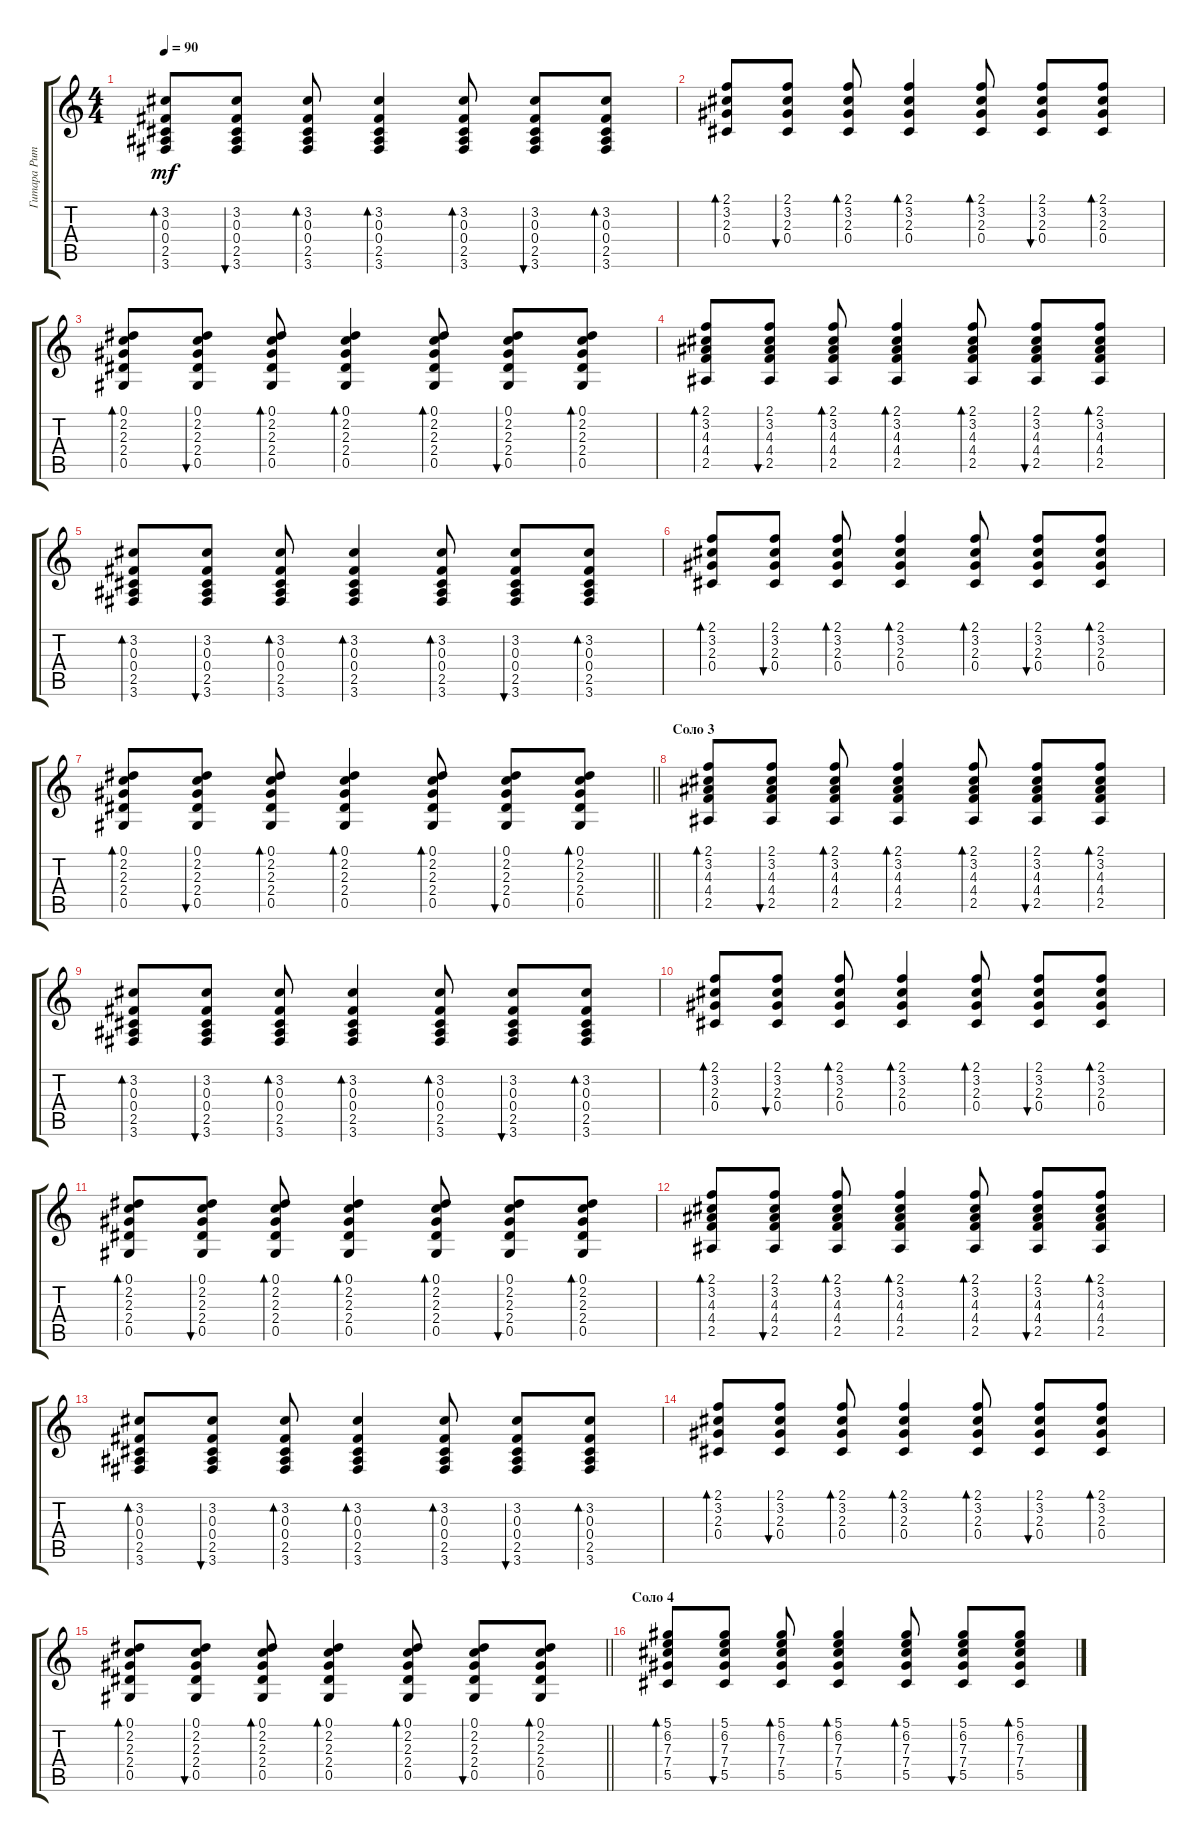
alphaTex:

\track ("Гитара Ритм 2" "Гитара Рит") {instrument acousticguitarsteel}
\staff {score tabs}
\tuning (Eb4 Bb3 Gb3 Db3 Ab2 Eb2) {hide}
\ts (4 4)
\tempo 90
\clef g2
\ks c
(3.2 0.3 0.4 2.5 3.6).8{bd 60 dy mf} (3.2 0.3 0.4 2.5 3.6).8{bu 60} (3.2 0.3 0.4 2.5 3.6).8{bd 60} (3.2 0.3 0.4 2.5 3.6).4{bd 60} (3.2 0.3 0.4 2.5 3.6).8{bd 60} (3.2 0.3 0.4 2.5 3.6).8{bu 60} (3.2 0.3 0.4 2.5 3.6).8{bd 60} |
(2.1 3.2 2.3 0.4).8{bd 60} (2.1 3.2 2.3 0.4).8{bu 60} (2.1 3.2 2.3 0.4).8{bd 60} (2.1 3.2 2.3 0.4).4{bd 60} (2.1 3.2 2.3 0.4).8{bd 60} (2.1 3.2 2.3 0.4).8{bu 60} (2.1 3.2 2.3 0.4).8{bd 60} |
(0.1 2.2 2.3 2.4 0.5).8{bd 60} (0.1 2.2 2.3 2.4 0.5).8{bu 60} (0.1 2.2 2.3 2.4 0.5).8{bd 60} (0.1 2.2 2.3 2.4 0.5).4{bd 60} (0.1 2.2 2.3 2.4 0.5).8{bd 60} (0.1 2.2 2.3 2.4 0.5).8{bu 60} (0.1 2.2 2.3 2.4 0.5).8{bd 60} |
(2.1 3.2 4.3 4.4 2.5).8{bd 60} (2.1 3.2 4.3 4.4 2.5).8{bu 60} (2.1 3.2 4.3 4.4 2.5).8{bd 60} (2.1 3.2 4.3 4.4 2.5).4{bd 60} (2.1 3.2 4.3 4.4 2.5).8{bd 60} (2.1 3.2 4.3 4.4 2.5).8{bu 60} (2.1 3.2 4.3 4.4 2.5).8{bd 60} |
(3.2 0.3 0.4 2.5 3.6).8{bd 60} (3.2 0.3 0.4 2.5 3.6).8{bu 60} (3.2 0.3 0.4 2.5 3.6).8{bd 60} (3.2 0.3 0.4 2.5 3.6).4{bd 60} (3.2 0.3 0.4 2.5 3.6).8{bd 60} (3.2 0.3 0.4 2.5 3.6).8{bu 60} (3.2 0.3 0.4 2.5 3.6).8{bd 60} |
(2.1 3.2 2.3 0.4).8{bd 60} (2.1 3.2 2.3 0.4).8{bu 60} (2.1 3.2 2.3 0.4).8{bd 60} (2.1 3.2 2.3 0.4).4{bd 60} (2.1 3.2 2.3 0.4).8{bd 60} (2.1 3.2 2.3 0.4).8{bu 60} (2.1 3.2 2.3 0.4).8{bd 60} |
\barLineRight lightlight
(0.1 2.2 2.3 2.4 0.5).8{bd 60} (0.1 2.2 2.3 2.4 0.5).8{bu 60} (0.1 2.2 2.3 2.4 0.5).8{bd 60} (0.1 2.2 2.3 2.4 0.5).4{bd 60} (0.1 2.2 2.3 2.4 0.5).8{bd 60} (0.1 2.2 2.3 2.4 0.5).8{bu 60} (0.1 2.2 2.3 2.4 0.5).8{bd 60} |
\section ("" "Соло 3")
(2.1 3.2 4.3 4.4 2.5).8{bd 60} (2.1 3.2 4.3 4.4 2.5).8{bu 60} (2.1 3.2 4.3 4.4 2.5).8{bd 60} (2.1 3.2 4.3 4.4 2.5).4{bd 60} (2.1 3.2 4.3 4.4 2.5).8{bd 60} (2.1 3.2 4.3 4.4 2.5).8{bu 60} (2.1 3.2 4.3 4.4 2.5).8{bd 60} |
(3.2 0.3 0.4 2.5 3.6).8{bd 60} (3.2 0.3 0.4 2.5 3.6).8{bu 60} (3.2 0.3 0.4 2.5 3.6).8{bd 60} (3.2 0.3 0.4 2.5 3.6).4{bd 60} (3.2 0.3 0.4 2.5 3.6).8{bd 60} (3.2 0.3 0.4 2.5 3.6).8{bu 60} (3.2 0.3 0.4 2.5 3.6).8{bd 60} |
(2.1 3.2 2.3 0.4).8{bd 60} (2.1 3.2 2.3 0.4).8{bu 60} (2.1 3.2 2.3 0.4).8{bd 60} (2.1 3.2 2.3 0.4).4{bd 60} (2.1 3.2 2.3 0.4).8{bd 60} (2.1 3.2 2.3 0.4).8{bu 60} (2.1 3.2 2.3 0.4).8{bd 60} |
(0.1 2.2 2.3 2.4 0.5).8{bd 60} (0.1 2.2 2.3 2.4 0.5).8{bu 60} (0.1 2.2 2.3 2.4 0.5).8{bd 60} (0.1 2.2 2.3 2.4 0.5).4{bd 60} (0.1 2.2 2.3 2.4 0.5).8{bd 60} (0.1 2.2 2.3 2.4 0.5).8{bu 60} (0.1 2.2 2.3 2.4 0.5).8{bd 60} |
(2.1 3.2 4.3 4.4 2.5).8{bd 60} (2.1 3.2 4.3 4.4 2.5).8{bu 60} (2.1 3.2 4.3 4.4 2.5).8{bd 60} (2.1 3.2 4.3 4.4 2.5).4{bd 60} (2.1 3.2 4.3 4.4 2.5).8{bd 60} (2.1 3.2 4.3 4.4 2.5).8{bu 60} (2.1 3.2 4.3 4.4 2.5).8{bd 60} |
(3.2 0.3 0.4 2.5 3.6).8{bd 60} (3.2 0.3 0.4 2.5 3.6).8{bu 60} (3.2 0.3 0.4 2.5 3.6).8{bd 60} (3.2 0.3 0.4 2.5 3.6).4{bd 60} (3.2 0.3 0.4 2.5 3.6).8{bd 60} (3.2 0.3 0.4 2.5 3.6).8{bu 60} (3.2 0.3 0.4 2.5 3.6).8{bd 60} |
(2.1 3.2 2.3 0.4).8{bd 60} (2.1 3.2 2.3 0.4).8{bu 60} (2.1 3.2 2.3 0.4).8{bd 60} (2.1 3.2 2.3 0.4).4{bd 60} (2.1 3.2 2.3 0.4).8{bd 60} (2.1 3.2 2.3 0.4).8{bu 60} (2.1 3.2 2.3 0.4).8{bd 60} |
\barLineRight lightlight
(0.1 2.2 2.3 2.4 0.5).8{bd 60} (0.1 2.2 2.3 2.4 0.5).8{bu 60} (0.1 2.2 2.3 2.4 0.5).8{bd 60} (0.1 2.2 2.3 2.4 0.5).4{bd 60} (0.1 2.2 2.3 2.4 0.5).8{bd 60} (0.1 2.2 2.3 2.4 0.5).8{bu 60} (0.1 2.2 2.3 2.4 0.5).8{bd 60} |
\section ("" "Соло 4")
(5.1 6.2 7.3 7.4 5.5).8{bd 60} (5.1 6.2 7.3 7.4 5.5).8{bu 60} (5.1 6.2 7.3 7.4 5.5).8{bd 60} (5.1 6.2 7.3 7.4 5.5).4{bd 60} (5.1 6.2 7.3 7.4 5.5).8{bd 60} (5.1 6.2 7.3 7.4 5.5).8{bu 60} (5.1 6.2 7.3 7.4 5.5).8{bd 60}
